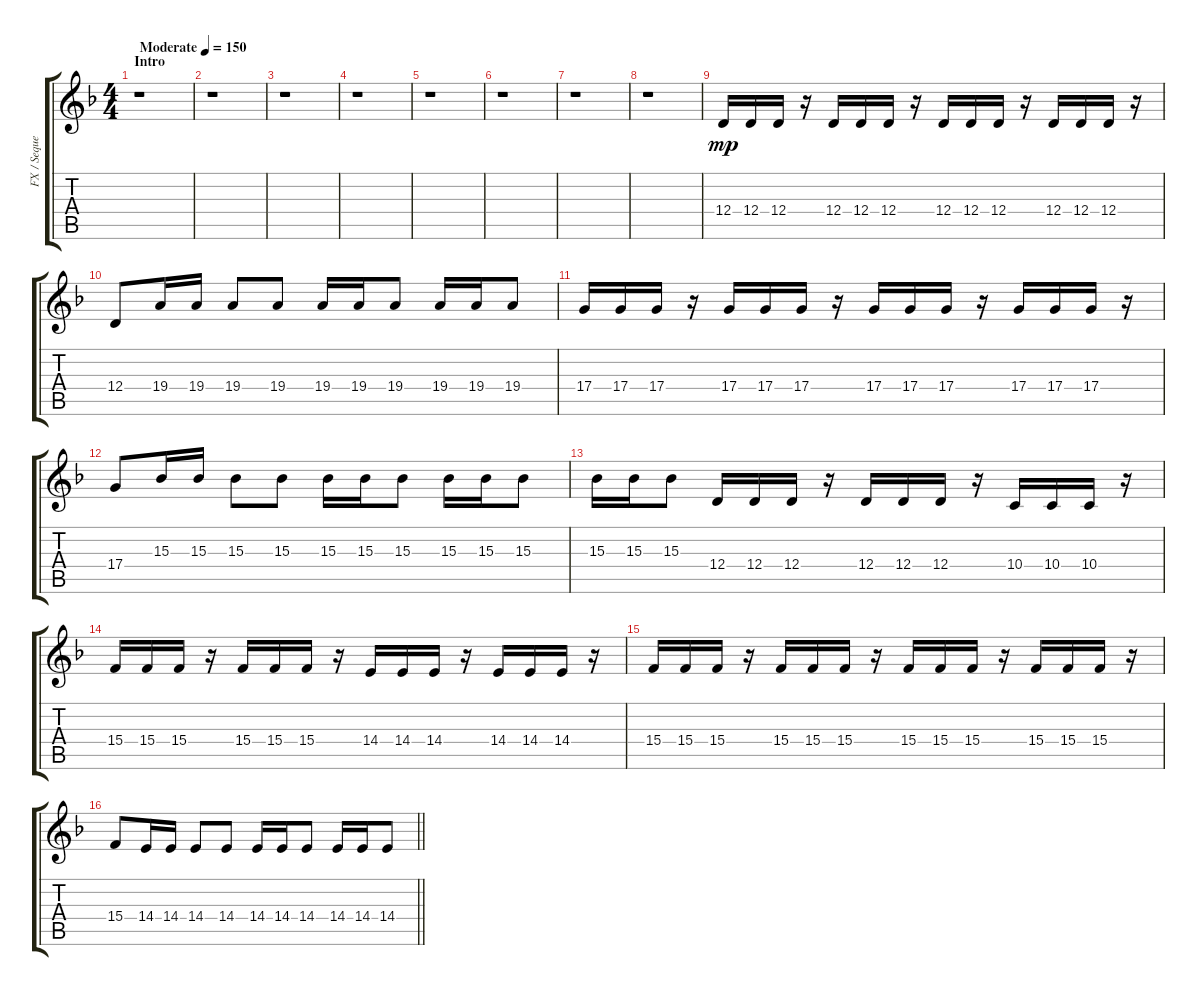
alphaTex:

\track ("FX / Sequencer" "FX / Seque") {instrument lead8bassandlead}
\staff {score tabs}
\tuning (E4 B3 G3 D3 A2 D2) {hide}
\ts (4 4)
\section ("" "Intro")
\tempo (150 "Moderate")
\clef g2
\ks f
r.1{dy mp instrument lead8bassandlead} |
r.1 |
r.1 |
r.1 |
r.1 |
r.1 |
r.1 |
r.1 |
12.4.16{balance 4} 12.4.16 12.4.16 r.16 12.4.16 12.4.16 12.4.16 r.16 12.4.16 12.4.16 12.4.16 r.16 12.4.16 12.4.16 12.4.16 r.16 |
12.4.8 19.4.16 19.4.16 19.4.8 19.4.8 19.4.16 19.4.16 19.4.8 19.4.16 19.4.16 19.4.8 |
17.4.16 17.4.16 17.4.16 r.16 17.4.16 17.4.16 17.4.16 r.16 17.4.16 17.4.16 17.4.16 r.16 17.4.16 17.4.16 17.4.16 r.16 |
17.4.8 15.3.16 15.3.16 15.3.8 15.3.8 15.3.16 15.3.16 15.3.8 15.3.16 15.3.16 15.3.8 |
15.3.16 15.3.16 15.3.8 12.4.16 12.4.16 12.4.16 r.16 12.4.16 12.4.16 12.4.16 r.16 10.4.16 10.4.16 10.4.16 r.16 |
15.4.16 15.4.16 15.4.16 r.16 15.4.16 15.4.16 15.4.16 r.16 14.4.16 14.4.16 14.4.16 r.16 14.4.16 14.4.16 14.4.16 r.16 |
15.4.16 15.4.16 15.4.16 r.16 15.4.16 15.4.16 15.4.16 r.16 15.4.16 15.4.16 15.4.16 r.16 15.4.16 15.4.16 15.4.16 r.16 |
\barLineRight lightlight
15.4.8 14.4.16 14.4.16 14.4.8 14.4.8 14.4.16 14.4.16 14.4.8 14.4.16 14.4.16 14.4.8
